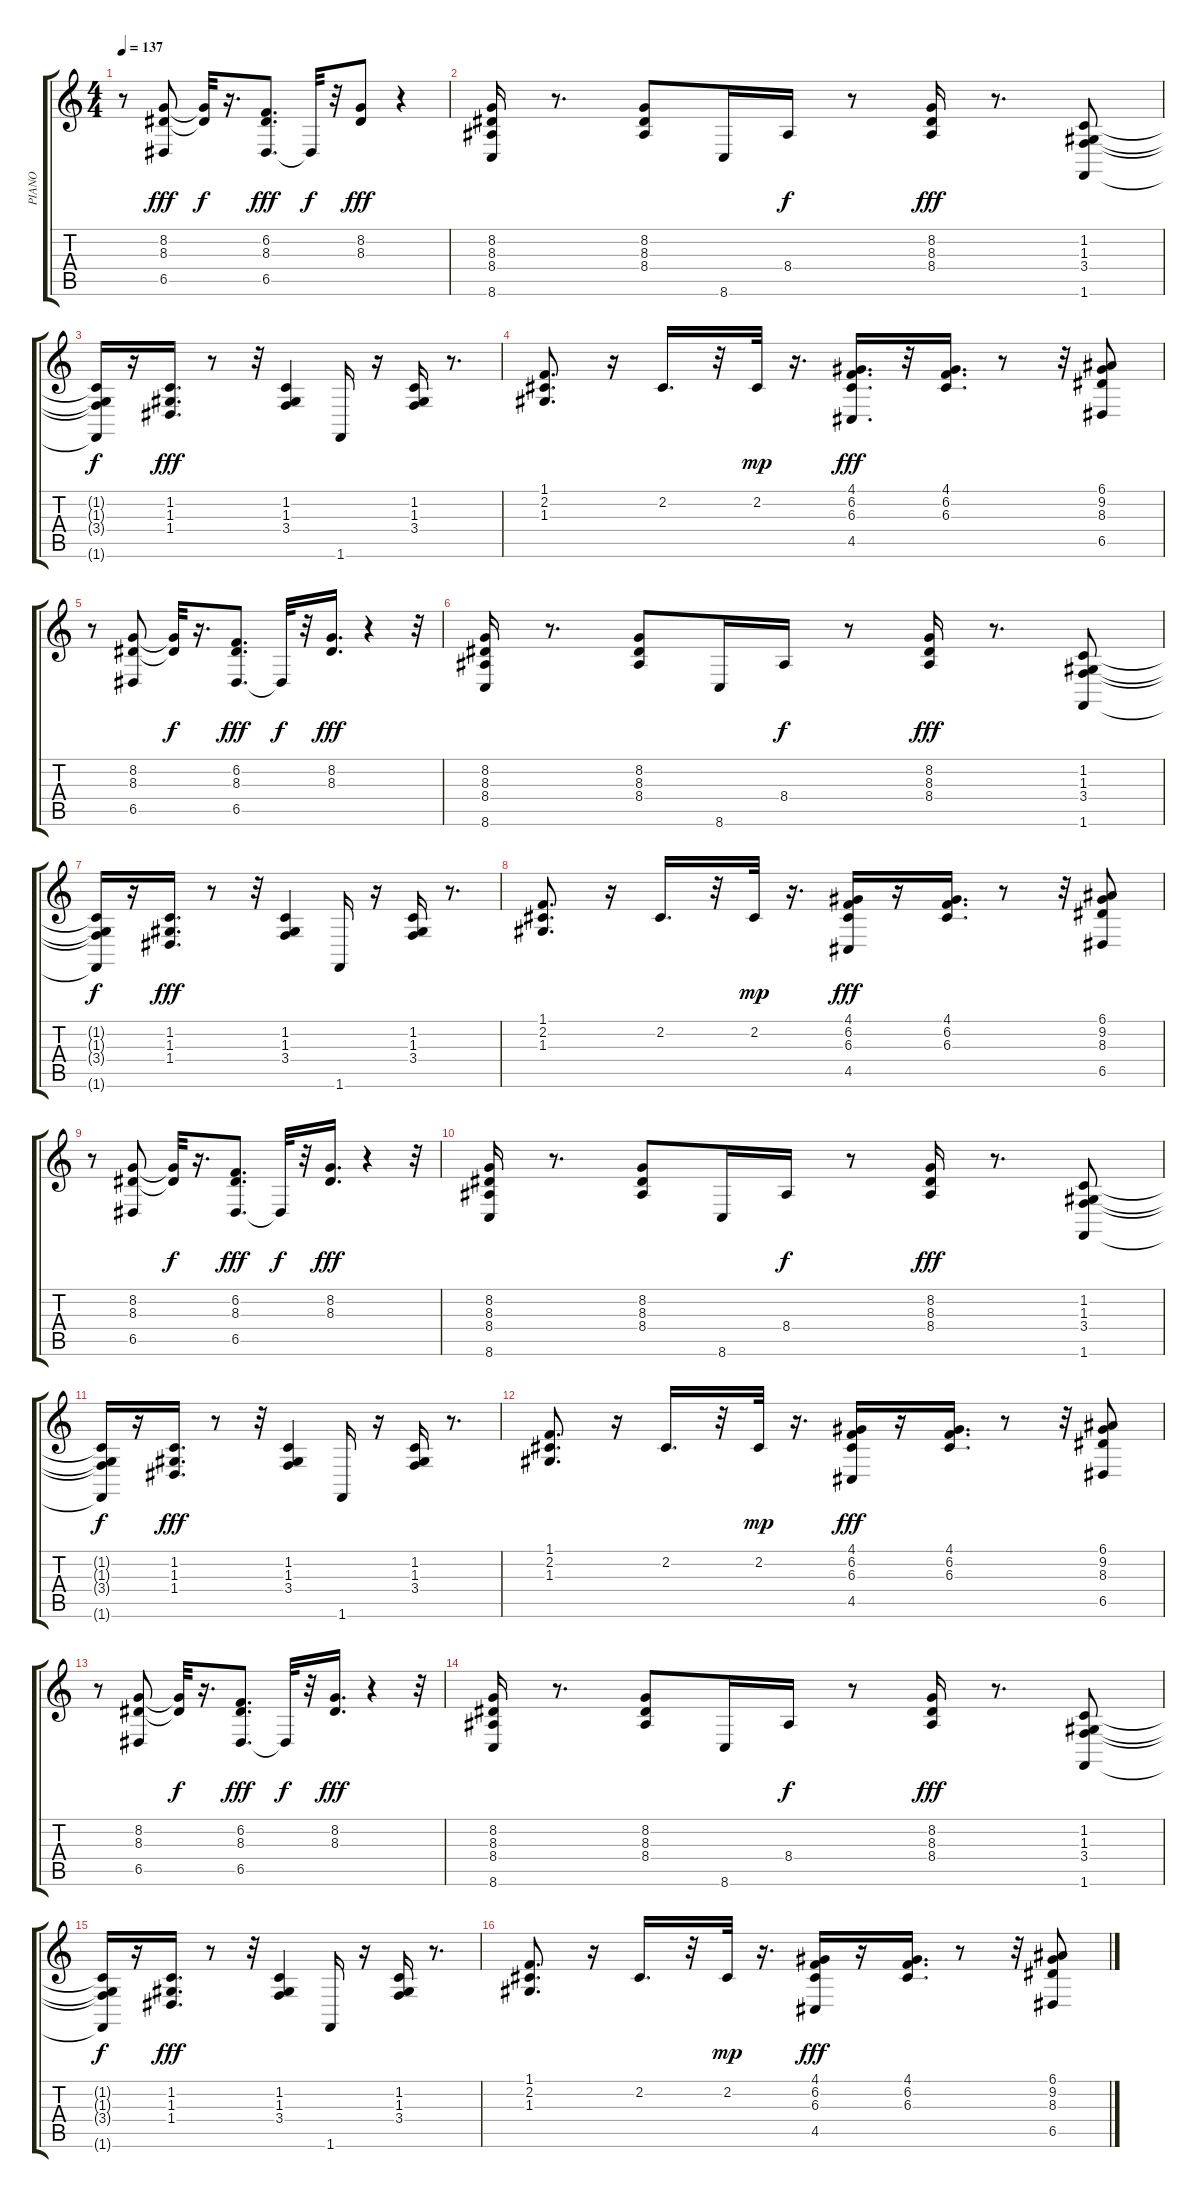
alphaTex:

\track ("PIANO" "PIANO") {instrument brightacousticpiano}
\staff {score tabs}
\tuning (E4 B3 G3 D3 A2 E2) {hide}
\ts (4 4)
\tempo 137
\clef g2
\ks c
r.8{dy fff} (8.2 8.3 6.5).8 (8.2{t} 8.3{t}).32{dy f} r.16{d} (6.2 8.3 6.5).8{d dy fff} 6.5{t}.32{dy f} r.32 (8.2 8.3).8{dy fff} r.4 |
(8.2 8.3 8.4 8.6).16 r.8{d} (8.2 8.3 8.4).8 8.6.16 8.4.16{dy f} r.8 (8.2 8.3 8.4).16{dy fff} r.8{d} (1.2 1.3 3.4 1.6).8 |
(1.2{t} 1.3{t} 3.4{t} 1.6{t}).16{dy f} r.16 (1.2 1.3 1.4).16{d dy fff} r.8 r.32 (1.2 1.3 3.4).4 1.6.16 r.16 (1.2 1.3 3.4).16 r.8{d} |
(1.1 2.2 1.3).8{d} r.16 2.2.16{d} r.32 2.2.32{dy mp} r.16{d} (4.1 6.2 6.3 4.5).16{d dy fff} r.32 (4.1 6.2 6.3).16{d} r.8 r.32 (6.1 9.2 8.3 6.5).8 |
r.8 (8.2 8.3 6.5).8 (8.2{t} 8.3{t}).32{dy f} r.16{d} (6.2 8.3 6.5).8{d dy fff} 6.5{t}.32{dy f} r.32 (8.2 8.3).16{d dy fff} r.4 r.32 |
(8.2 8.3 8.4 8.6).16 r.8{d} (8.2 8.3 8.4).8 8.6.16 8.4.16{dy f} r.8 (8.2 8.3 8.4).16{dy fff} r.8{d} (1.2 1.3 3.4 1.6).8 |
(1.2{t} 1.3{t} 3.4{t} 1.6{t}).16{dy f} r.16 (1.2 1.3 1.4).16{d dy fff} r.8 r.32 (1.2 1.3 3.4).4 1.6.16 r.16 (1.2 1.3 3.4).16 r.8{d} |
(1.1 2.2 1.3).8{d} r.16 2.2.16{d} r.32 2.2.32{dy mp} r.16{d} (4.1 6.2 6.3 4.5).16{dy fff} r.16 (4.1 6.2 6.3).16{d} r.8 r.32 (6.1 9.2 8.3 6.5).8 |
r.8 (8.2 8.3 6.5).8 (8.2{t} 8.3{t}).32{dy f} r.16{d} (6.2 8.3 6.5).8{d dy fff} 6.5{t}.32{dy f} r.32 (8.2 8.3).16{d dy fff} r.4 r.32 |
(8.2 8.3 8.4 8.6).16 r.8{d} (8.2 8.3 8.4).8 8.6.16 8.4.16{dy f} r.8 (8.2 8.3 8.4).16{dy fff} r.8{d} (1.2 1.3 3.4 1.6).8 |
(1.2{t} 1.3{t} 3.4{t} 1.6{t}).16{dy f} r.16 (1.2 1.3 1.4).16{d dy fff} r.8 r.32 (1.2 1.3 3.4).4 1.6.16 r.16 (1.2 1.3 3.4).16 r.8{d} |
(1.1 2.2 1.3).8{d} r.16 2.2.16{d} r.32 2.2.32{dy mp} r.16{d} (4.1 6.2 6.3 4.5).16{dy fff} r.16 (4.1 6.2 6.3).16{d} r.8 r.32 (6.1 9.2 8.3 6.5).8 |
r.8 (8.2 8.3 6.5).8 (8.2{t} 8.3{t}).32{dy f} r.16{d} (6.2 8.3 6.5).8{d dy fff} 6.5{t}.32{dy f} r.32 (8.2 8.3).16{d dy fff} r.4 r.32 |
(8.2 8.3 8.4 8.6).16 r.8{d} (8.2 8.3 8.4).8 8.6.16 8.4.16{dy f} r.8 (8.2 8.3 8.4).16{dy fff} r.8{d} (1.2 1.3 3.4 1.6).8 |
(1.2{t} 1.3{t} 3.4{t} 1.6{t}).16{dy f} r.16 (1.2 1.3 1.4).16{d dy fff} r.8 r.32 (1.2 1.3 3.4).4 1.6.16 r.16 (1.2 1.3 3.4).16 r.8{d} |
(1.1 2.2 1.3).8{d} r.16 2.2.16{d} r.32 2.2.32{dy mp} r.16{d} (4.1 6.2 6.3 4.5).16{dy fff} r.16 (4.1 6.2 6.3).16{d} r.8 r.32 (6.1 9.2 8.3 6.5).8
